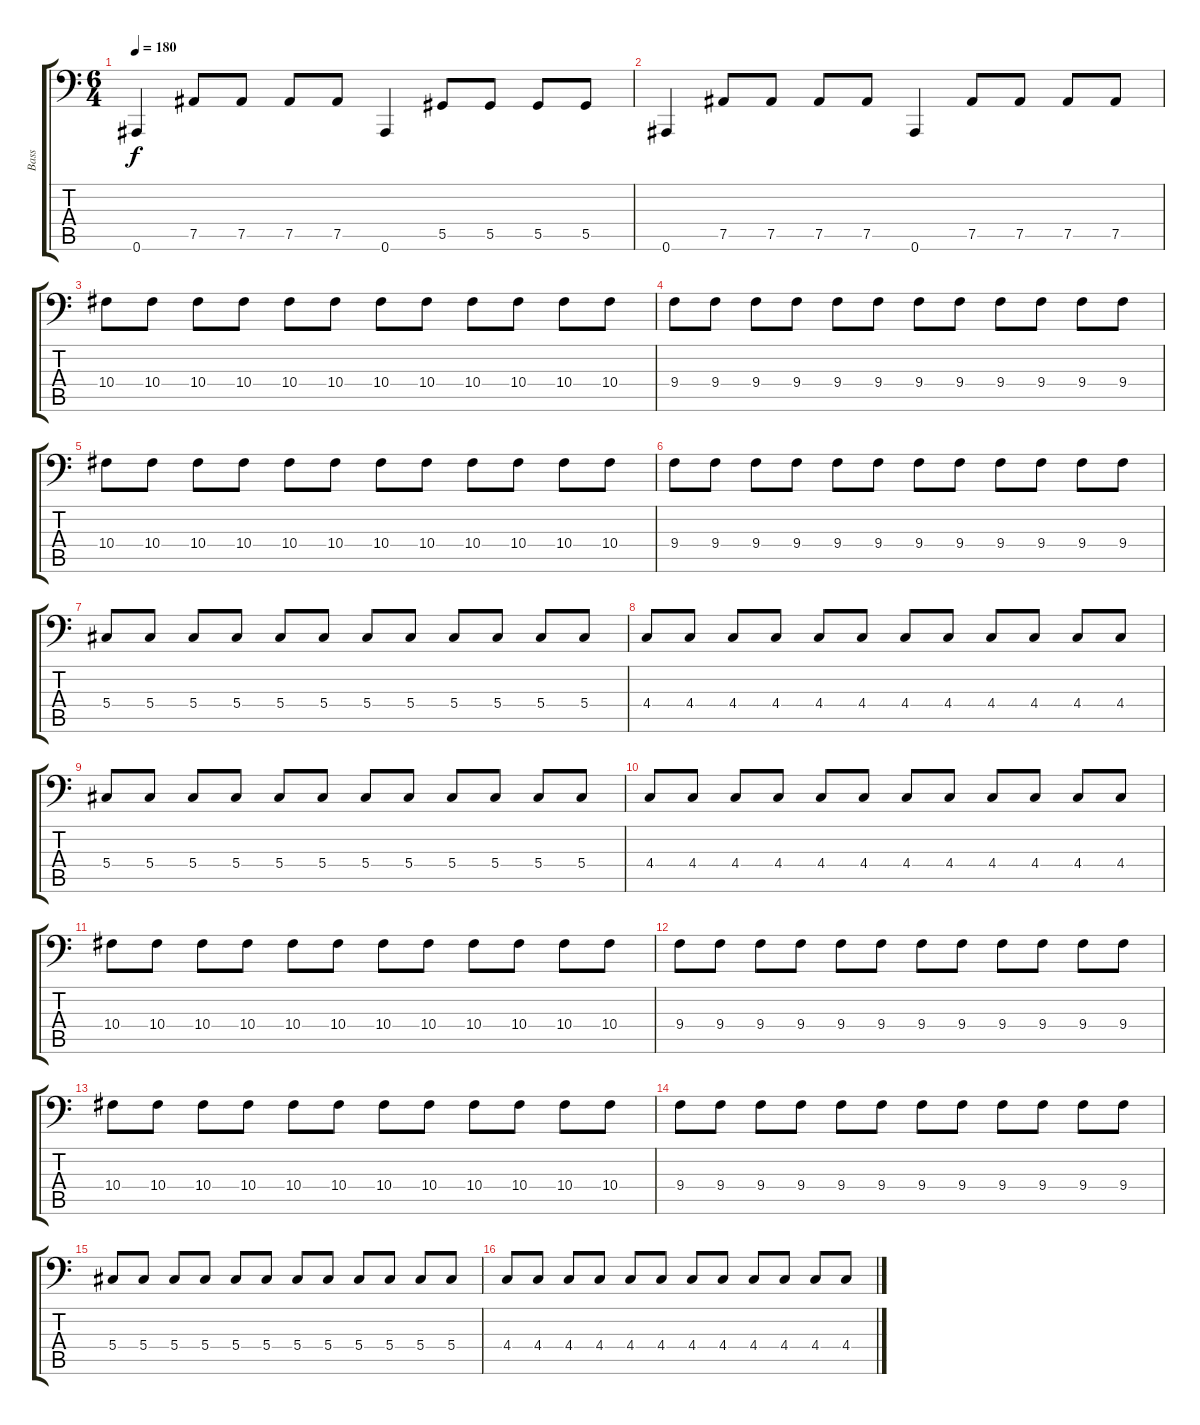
\track ("Bass" "Bass") {instrument electricbassfinger}
\staff {score tabs}
\tuning (Bb2 F2 Db2 Ab1 Eb1 Bb0) {hide}
\ts (6 4)
\tempo 180
\clef f4
\ks c
0.6.4{dy f} 7.5.8 7.5.8 7.5.8 7.5.8 0.6.4 5.5.8 5.5.8 5.5.8 5.5.8 |
0.6.4 7.5.8 7.5.8 7.5.8 7.5.8 0.6.4 7.5.8 7.5.8 7.5.8 7.5.8 |
10.4.8 10.4.8 10.4.8 10.4.8 10.4.8 10.4.8 10.4.8 10.4.8 10.4.8 10.4.8 10.4.8 10.4.8 |
9.4.8 9.4.8 9.4.8 9.4.8 9.4.8 9.4.8 9.4.8 9.4.8 9.4.8 9.4.8 9.4.8 9.4.8 |
10.4.8 10.4.8 10.4.8 10.4.8 10.4.8 10.4.8 10.4.8 10.4.8 10.4.8 10.4.8 10.4.8 10.4.8 |
9.4.8 9.4.8 9.4.8 9.4.8 9.4.8 9.4.8 9.4.8 9.4.8 9.4.8 9.4.8 9.4.8 9.4.8 |
5.4.8 5.4.8 5.4.8 5.4.8 5.4.8 5.4.8 5.4.8 5.4.8 5.4.8 5.4.8 5.4.8 5.4.8 |
4.4.8 4.4.8 4.4.8 4.4.8 4.4.8 4.4.8 4.4.8 4.4.8 4.4.8 4.4.8 4.4.8 4.4.8 |
5.4.8 5.4.8 5.4.8 5.4.8 5.4.8 5.4.8 5.4.8 5.4.8 5.4.8 5.4.8 5.4.8 5.4.8 |
4.4.8 4.4.8 4.4.8 4.4.8 4.4.8 4.4.8 4.4.8 4.4.8 4.4.8 4.4.8 4.4.8 4.4.8 |
10.4.8 10.4.8 10.4.8 10.4.8 10.4.8 10.4.8 10.4.8 10.4.8 10.4.8 10.4.8 10.4.8 10.4.8 |
9.4.8 9.4.8 9.4.8 9.4.8 9.4.8 9.4.8 9.4.8 9.4.8 9.4.8 9.4.8 9.4.8 9.4.8 |
10.4.8 10.4.8 10.4.8 10.4.8 10.4.8 10.4.8 10.4.8 10.4.8 10.4.8 10.4.8 10.4.8 10.4.8 |
9.4.8 9.4.8 9.4.8 9.4.8 9.4.8 9.4.8 9.4.8 9.4.8 9.4.8 9.4.8 9.4.8 9.4.8 |
5.4.8 5.4.8 5.4.8 5.4.8 5.4.8 5.4.8 5.4.8 5.4.8 5.4.8 5.4.8 5.4.8 5.4.8 |
4.4.8 4.4.8 4.4.8 4.4.8 4.4.8 4.4.8 4.4.8 4.4.8 4.4.8 4.4.8 4.4.8 4.4.8
